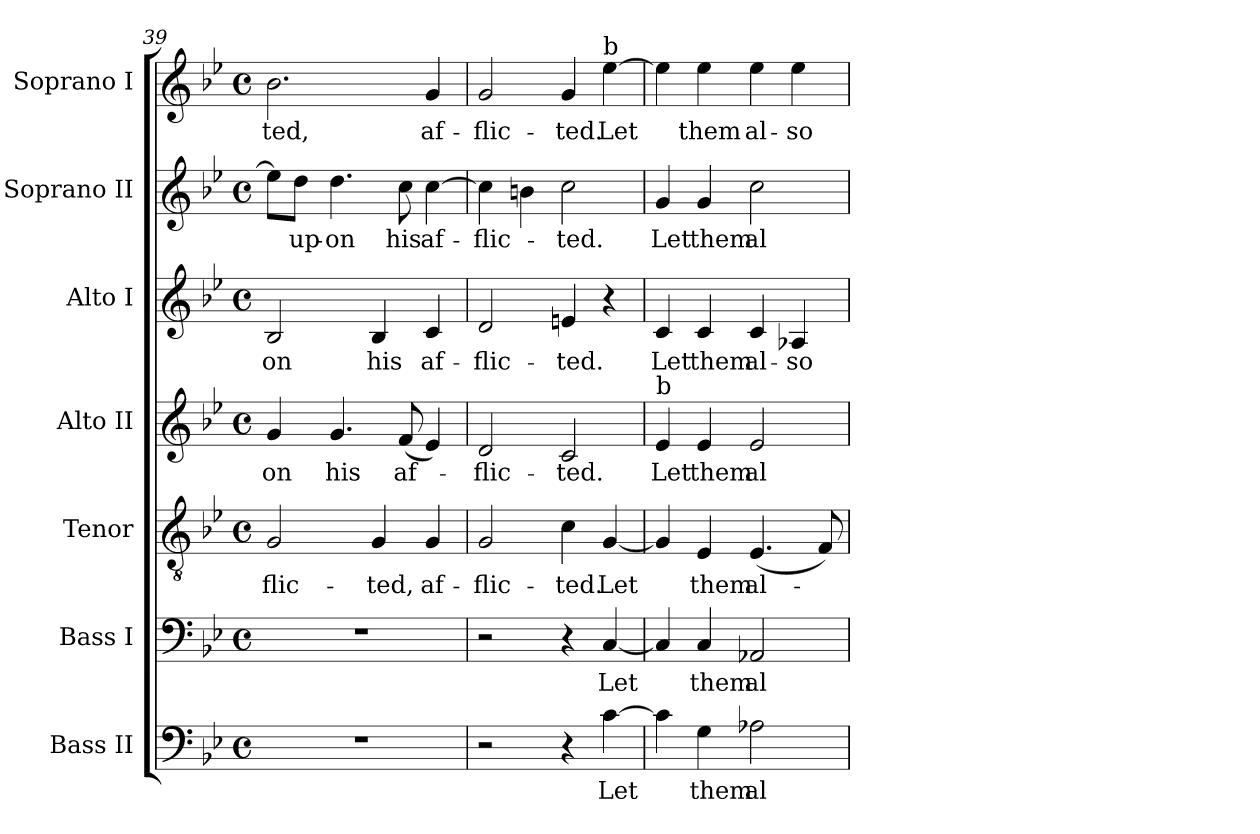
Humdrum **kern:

**kern	**text	**kern	**text	**kern	**text	**kern	**text	**kern	**text	**kern	**text	**kern	**text
*part7	*part7	*part6	*part6	*part5	*part5	*part4	*part4	*part3	*part3	*part2	*part2	*part1	*part1
*staff7	*staff7	*staff6	*staff6	*staff5	*staff5	*staff4	*staff4	*staff3	*staff3	*staff2	*staff2	*staff1	*staff1
*I"Bass II	*	*I"Bass I	*	*I"Tenor	*	*I"Alto II	*	*I"Alto I	*	*I"Soprano II	*	*I"Soprano I	*
*clefF4	*	*clefF4	*	*clefGv2	*	*clefG2	*	*clefG2	*	*clefG2	*	*clefG2	*
*	*	*	*	*ITrd7c12	*	*	*	*	*	*	*	*	*
*k[b-e-]	*	*k[b-e-]	*	*k[b-e-]	*	*k[b-e-]	*	*k[b-e-]	*	*k[b-e-]	*	*k[b-e-]	*
*B-:	*	*B-:	*	*B-:	*	*B-:	*	*B-:	*	*B-:	*	*B-:	*
*M4/4	*	*M4/4	*	*M4/4	*	*M4/4	*	*M4/4	*	*M4/4	*	*M4/4	*
*met(c)	*	*met(c)	*	*met(c)	*	*met(c)	*	*met(c)	*	*met(c)	*	*met(c)	*
=39	=39	=39	=39	=39	=39	=39	=39	=39	=39	=39	=39	=39	=39
!	!	!	!	!	!LO:LY:b:color=#000000	!	!	!	!	!	!	!	!
!	!	!	!	!	!	!	!LO:LY:b:color=#000000	!	!	!	!	!	!
!	!	!	!	!	!	!	!	!	!LO:LY:b:color=#000000	!	!	!	!
!	!	!	!	!	!	!	!	!	!	!	!	!	!LO:LY:b:color=#000000
1r	.	1r	.	2GGi/	-flic-	4gi/	-on	2B-i/	-on	8ee-i\L]	.	2.b-i\	-ted,
!	!	!	!	!	!	!	!	!	!	!	!LO:LY:b:color=#000000	!	!
.	.	.	.	.	.	.	.	.	.	8ddi\J	up-	.	.
!	!	!	!	!	!	!	!LO:LY:b:color=#000000	!	!	!	!	!	!
!	!	!	!	!	!	!	!	!	!	!	!LO:LY:b:color=#000000	!	!
.	.	.	.	.	.	4.gi/	his	.	.	4.ddi\	-on	.	.
!	!	!	!	!	!LO:LY:b:color=#000000	!	!	!	!	!	!	!	!
!	!	!	!	!	!	!	!	!	!LO:LY:b:color=#000000	!	!	!	!
.	.	.	.	4GGi/	-ted,	.	.	4B-i/	his	.	.	.	.
!	!	!	!	!	!	!	!LO:LY:b:color=#000000	!	!	!	!	!	!
!	!	!	!	!	!	!	!	!	!	!	!LO:LY:b:color=#000000	!	!
.	.	.	.	.	.	(8fi/	af-	.	.	8cci\	his	.	.
!	!	!	!	!	!LO:LY:b:color=#000000	!	!	!	!	!	!	!	!
!	!	!	!	!	!	!	!	!	!LO:LY:b:color=#000000	!	!	!	!
!	!	!	!	!	!	!	!	!	!	!	!LO:LY:b:color=#000000	!	!
!	!	!	!	!	!	!	!	!	!	!	!	!	!LO:LY:b:color=#000000
.	.	.	.	4GGi/	af-	4e-i/)	.	4ci/	af-	[4cci\	af-	4gi/	af-
!!LO:LB:g=z
=40	=40	=40	=40	=40	=40	=40	=40	=40	=40	=40	=40	=40	=40
!	!	!	!	!	!LO:LY:b:color=#000000	!	!	!	!	!	!	!	!
!	!	!	!	!	!	!	!LO:LY:b:color=#000000	!	!	!	!	!	!
!	!	!	!	!	!	!	!	!	!LO:LY:b:color=#000000	!	!	!	!
!	!	!	!	!	!	!	!	!	!	!	!LO:LY:b:color=#000000	!	!
!	!	!	!	!	!	!	!	!	!	!	!	!	!LO:LY:b:color=#000000
2r	.	2r	.	2GGi/	-flic-	2di/	-flic-	2di/	-flic-	4cci\]	-flic-	2gi/	-flic-
.	.	.	.	.	.	.	.	.	.	4bni\	.	.	.
!	!	!	!	!	!LO:LY:b:color=#000000	!	!	!	!	!	!	!	!
!	!	!	!	!	!	!	!LO:LY:b:color=#000000	!	!	!	!	!	!
!	!	!	!	!	!	!	!	!	!LO:LY:b:color=#000000	!	!	!	!
!	!	!	!	!	!	!	!	!	!	!	!LO:LY:b:color=#000000	!	!
!	!	!	!	!	!	!	!	!	!	!	!	!	!LO:LY:b:color=#000000
4r	.	4r	.	4Ci\	-ted.	2ci/	-ted.	4eni/	-ted.	2cci\	-ted.	4gi/	-ted.
!	!LO:LY:b:color=#000000	!	!	!	!	!	!	!	!	!	!	!	!
!	!	!	!LO:LY:b:color=#000000	!	!	!	!	!	!	!	!	!	!
!	!	!	!	!	!LO:LY:b:color=#000000	!	!	!	!	!	!	!	!
!	!	!	!	!	!	!	!	!	!	!	!	!LO:TX:a:t=b	!
!	!	!	!	!	!	!	!	!	!	!	!	!	!LO:LY:b:color=#000000
[4ci\	Let	[4Ci/	Let	[4GGi/	Let	.	.	4r	.	.	.	[4ee-i\	Let
=41	=41	=41	=41	=41	=41	=41	=41	=41	=41	=41	=41	=41	=41
!	!	!	!	!	!	!	!LO:LY:b:color=#000000	!	!	!	!	!	!
!	!	!	!	!	!	!	!	!	!LO:LY:b:color=#000000	!	!	!	!
!	!	!	!	!	!	!LO:TX:a:t=b	!	!	!	!	!	!	!
!	!	!	!	!	!	!	!	!	!	!	!LO:LY:b:color=#000000	!	!
4ci\]	.	4Ci/]	.	4GGi/]	.	4e-i/	Let	4ci/	Let	4gi/	Let	4ee-i\]	.
!	!LO:LY:b:color=#000000	!	!	!	!	!	!	!	!	!	!	!	!
!	!	!	!LO:LY:b:color=#000000	!	!	!	!	!	!	!	!	!	!
!	!	!	!	!	!LO:LY:b:color=#000000	!	!	!	!	!	!	!	!
!	!	!	!	!	!	!	!LO:LY:b:color=#000000	!	!	!	!	!	!
!	!	!	!	!	!	!	!	!	!LO:LY:b:color=#000000	!	!	!	!
!	!	!	!	!	!	!	!	!	!	!	!LO:LY:b:color=#000000	!	!
!	!	!	!	!	!	!	!	!	!	!	!	!	!LO:LY:b:color=#000000
4Gi\	them	4Ci/	them	4EE-i/	them	4e-i/	them	4ci/	them	4gi/	them	4ee-i\	them
!	!LO:LY:b:color=#000000	!	!	!	!	!	!	!	!	!	!	!	!
!	!	!	!LO:LY:b:color=#000000	!	!	!	!	!	!	!	!	!	!
!	!	!	!	!	!LO:LY:b:color=#000000	!	!	!	!	!	!	!	!
!	!	!	!	!	!	!	!LO:LY:b:color=#000000	!	!	!	!	!	!
!	!	!	!	!	!	!	!	!	!LO:LY:b:color=#000000	!	!	!	!
!	!	!	!	!	!	!	!	!	!	!	!LO:LY:b:color=#000000	!	!
!	!	!	!	!	!	!	!	!	!	!	!	!	!LO:LY:b:color=#000000
2A-Xi\	al-	2AA-Xi/	al-	(4.EE-i/	al-	2e-i/	al-	4ci/	al-	2cci\	al-	4ee-i\	al-
!	!	!	!	!	!	!	!	!	!LO:LY:b:color=#000000	!	!	!	!
!	!	!	!	!	!	!	!	!	!	!	!	!	!LO:LY:b:color=#000000
.	.	.	.	.	.	.	.	4A-Xi/	-so	.	.	4ee-i\	-so
.	.	.	.	8FFi/)	.	.	.	.	.	.	.	.	.
=	=	=	=	=	=	=	=	=	=	=	=	=	=
*-	*-	*-	*-	*-	*-	*-	*-	*-	*-	*-	*-	*-	*-
